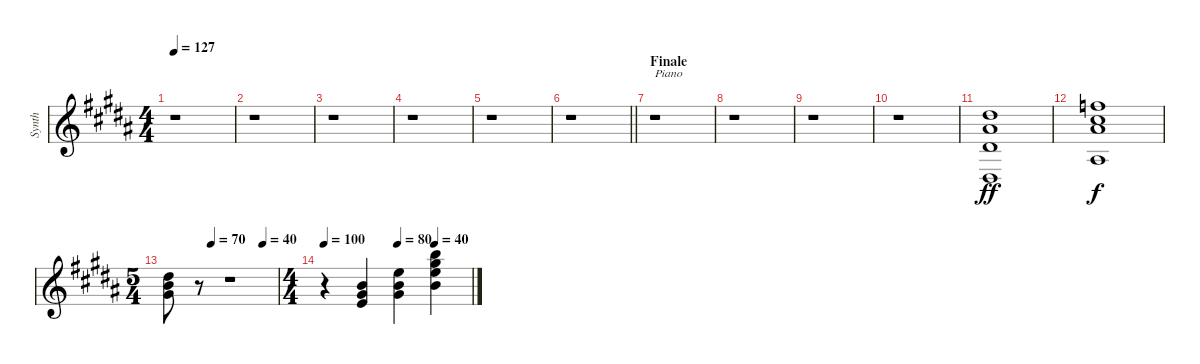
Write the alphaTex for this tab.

\track ("Synth" "Synth") {instrument electricpiano1}
\staff {score}
\tuning (E4 B3 G3 D3 A2 E2) {hide}
\ts (4 4)
\tempo 127
\clef g2
\ks g#minor
r.1{dy f} |
r.1 |
r.1 |
r.1 |
r.1 |
\barLineRight lightlight
r.1 |
\section ("" "Finale")
r.1{txt "Piano" instrument brightacousticpiano} |
r.1 |
r.1 |
r.1 |
(11.1 11.2 13.4 11.6).1{bd 120 dy ff} |
(13.1 14.2 15.3 13.5).1{bd 120 dy f} |
\ts (5 4)
\tempo (70 0.4)
\tempo (40 0.8666666666666667)
(16.2 16.3 18.4).8 r.8 r.1 |
\ts (4 4)
\tempo 100
\tempo (80 0.5)
\tempo (40 0.75)
r.4 (12.2 13.3 14.4).4{bd 240} (4.1 12.2 21.3).4{bd 240} (19.1 21.2 21.3 21.4).4{bd 240}
